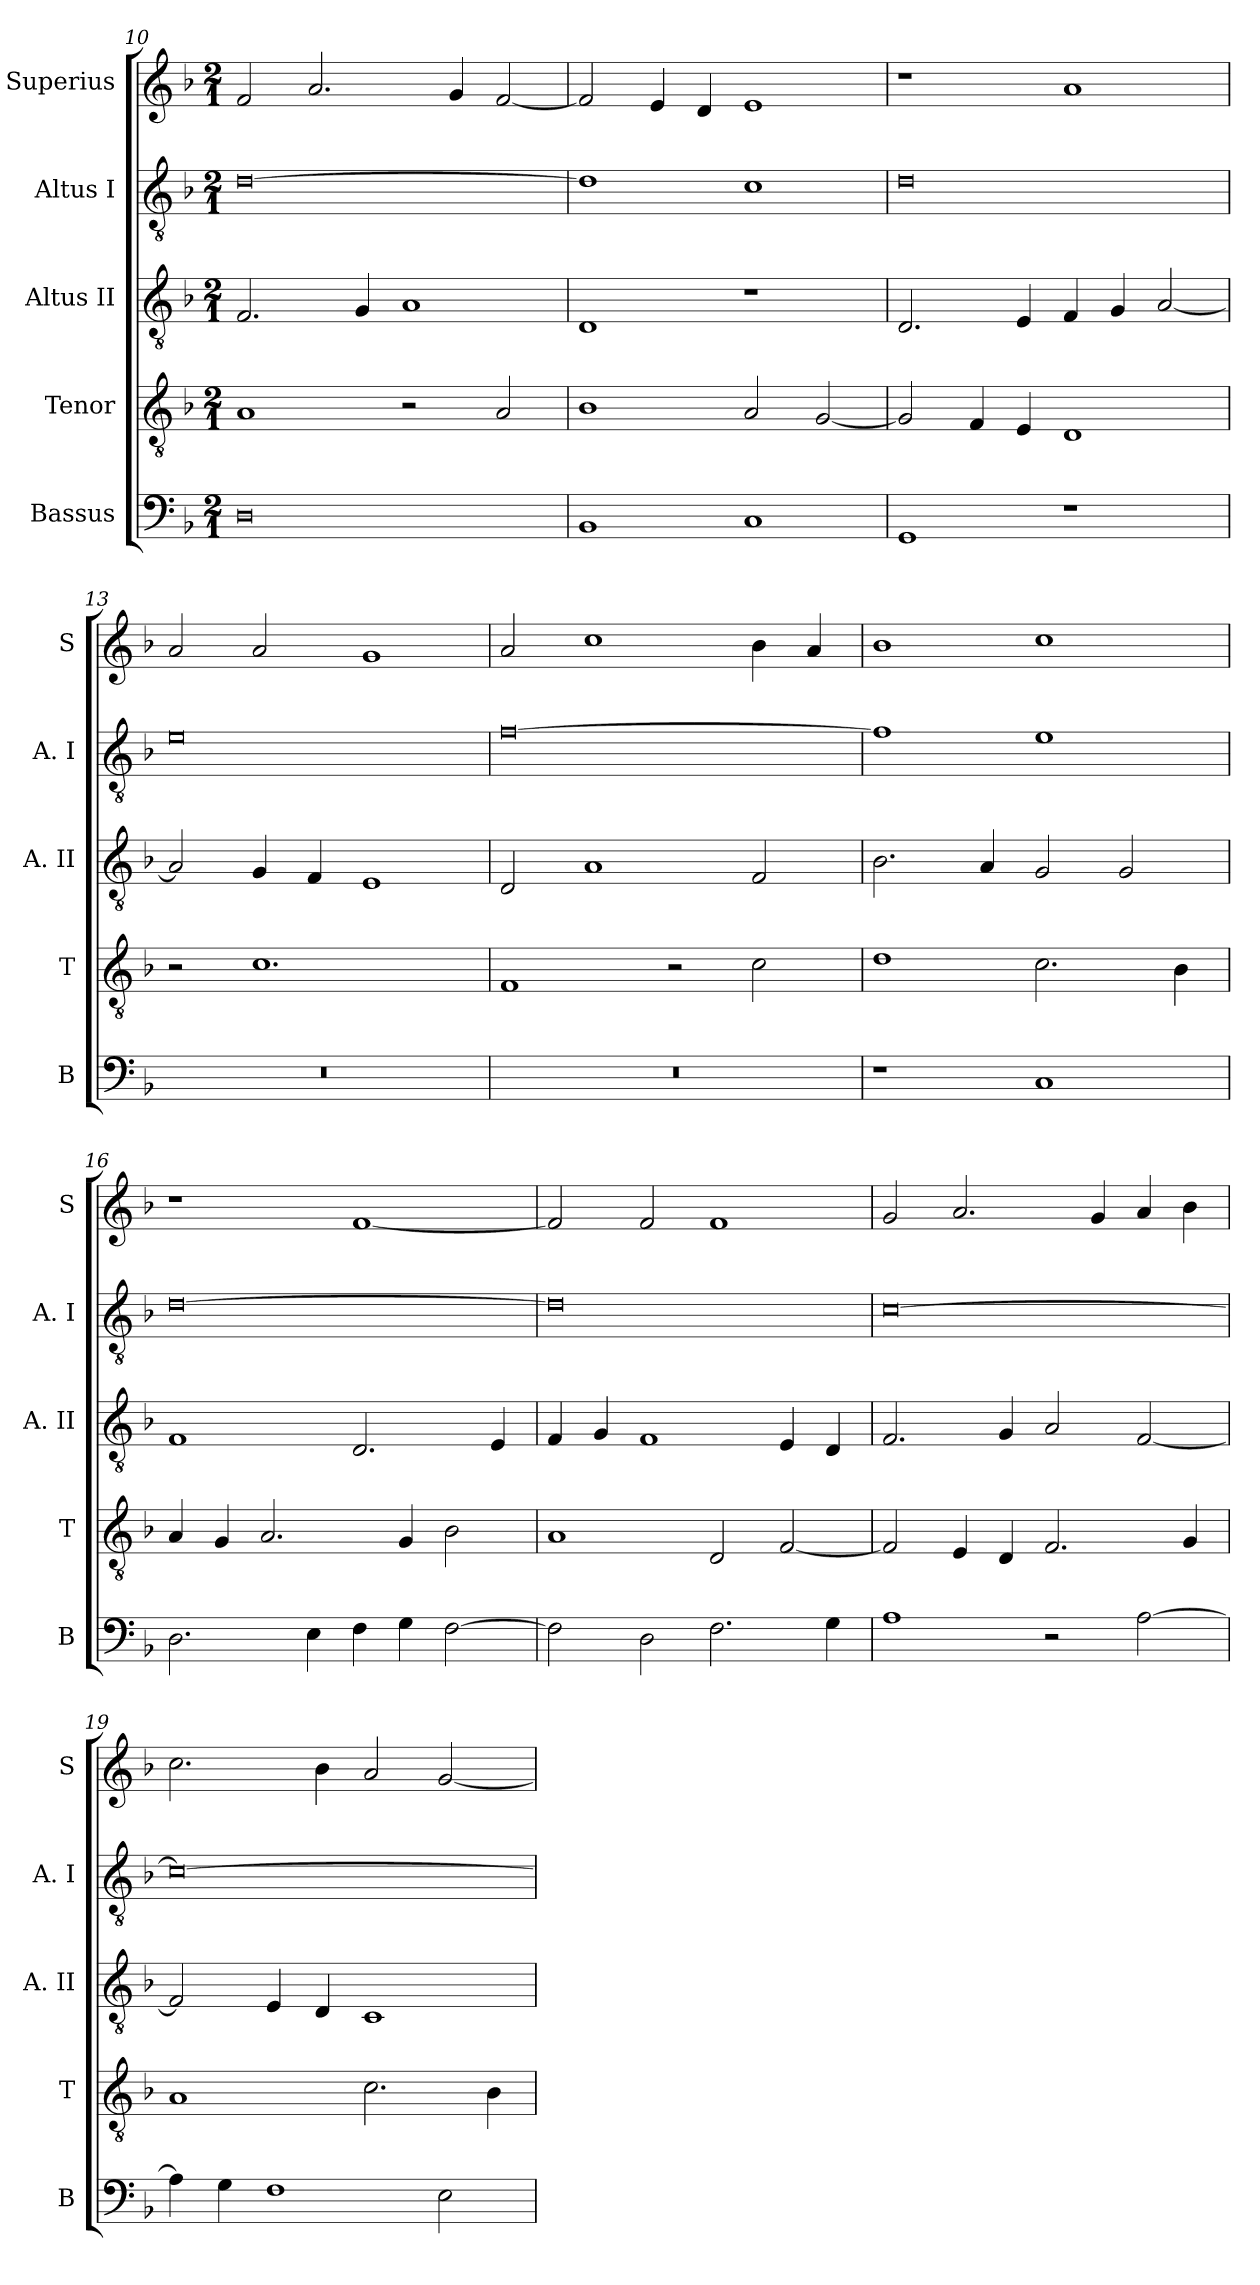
**kern	**kern	**kern	**kern	**kern
*part5	*part4	*part3	*part2	*part1
*staff5	*staff4	*staff3	*staff2	*staff1
*I"Bassus	*I"Tenor	*I"Altus II	*I"Altus I	*I"Superius
*I'B	*I'T	*I'A. II	*I'A. I	*I'S
*clefF4	*clefGv2	*clefGv2	*clefGv2	*clefG2
*k[b-]	*k[b-]	*k[b-]	*k[b-]	*k[b-]
*F:	*F:	*F:	*F:	*F:
*M2/1	*M2/1	*M2/1	*M2/1	*M2/1
=10	=10	=10	=10	=10
0D	1A	2.F	[0d	2f
.	.	.	.	2.a
.	.	4G	.	.
.	2r	1A	.	.
.	.	.	.	4g
.	2A	.	.	[2f
=11	=11	=11	=11	=11
1BB-	1B-	1D	1d]	2f]
.	.	.	.	4e
.	.	.	.	4d
1C	2A	1r	1c	1e
.	[2G	.	.	.
=12	=12	=12	=12	=12
1GG	2G]	2.D	0d	1r
.	4F	.	.	.
.	4E	4E	.	.
1r	1D	4F	.	1a
.	.	4G	.	.
.	.	[2A	.	.
=13	=13	=13	=13	=13
0r	2r	2A]	0e	2a
.	1.c	4G	.	2a
.	.	4F	.	.
.	.	1E	.	1g
=14	=14	=14	=14	=14
0r	1F	2D	[0f	2a
.	.	1A	.	1cc
.	2r	.	.	.
.	2c	2F	.	4b-
.	.	.	.	4a
=15	=15	=15	=15	=15
1r	1d	2.B-	1f]	1b-
.	.	4A	.	.
1C	2.c	2G	1e	1cc
.	.	2G	.	.
.	4B-	.	.	.
=16	=16	=16	=16	=16
2.D	4A	1F	[0d	1r
.	4G	.	.	.
.	2.A	.	.	.
4E	.	.	.	.
4F	.	2.D	.	[1f
4G	4G	.	.	.
[2F	2B-	.	.	.
.	.	4E	.	.
=17	=17	=17	=17	=17
2F]	1A	4F	0d]	2f]
.	.	4G	.	.
2D	.	1F	.	2f
2.F	2D	.	.	1f
.	[2F	4E	.	.
4G	.	4D	.	.
=18	=18	=18	=18	=18
1A	2F]	2.F	[0c	2g
.	4E	.	.	2.a
.	4D	4G	.	.
2r	2.F	2A	.	.
.	.	.	.	4g
[2A	.	[2F	.	4a
.	4G	.	.	4b-
=19	=19	=19	=19	=19
4A]	1A	2F]	0c_	2.cc
4G	.	.	.	.
1F	.	4E	.	.
.	.	4D	.	4b-
.	2.c	1C	.	2a
2E	.	.	.	[2g
.	4B-	.	.	.
=	=	=	=	=
*-	*-	*-	*-	*-
